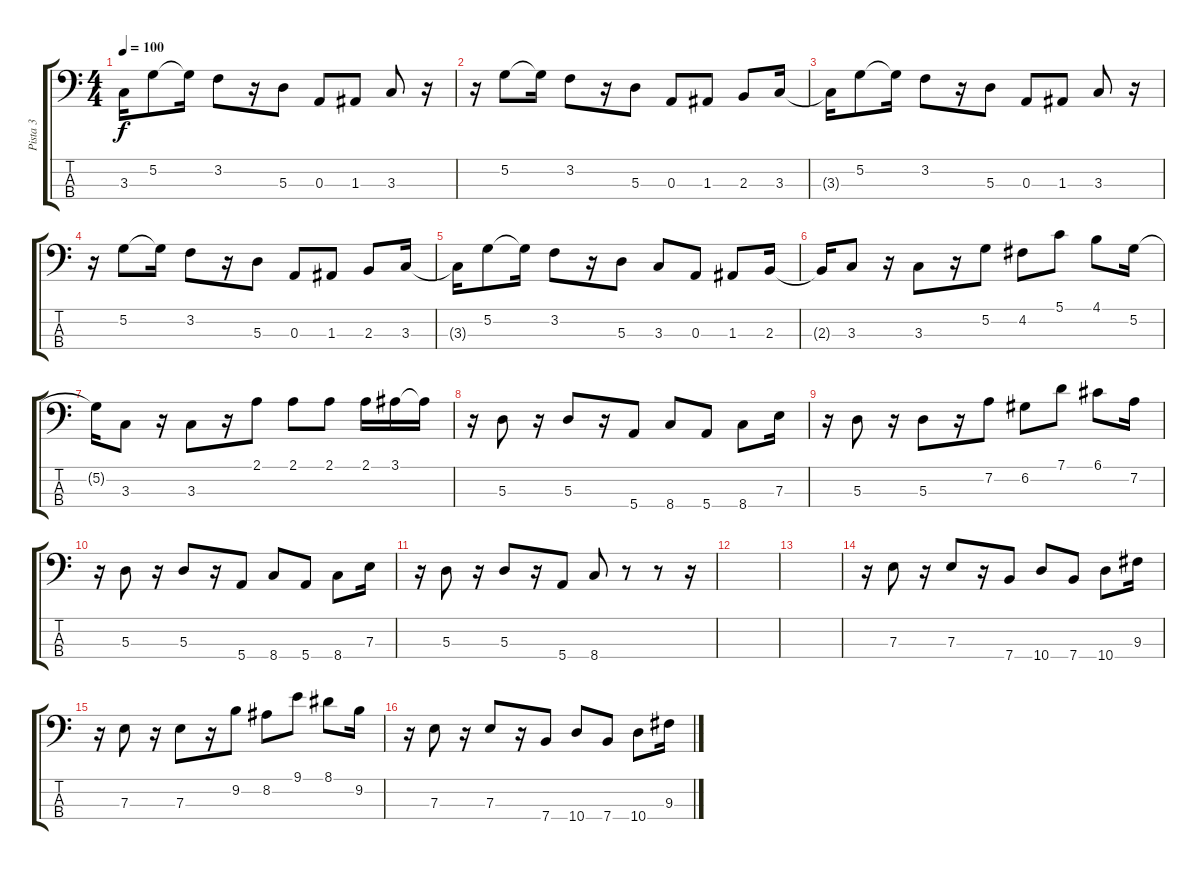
\track ("Pista 3" "Pista 3") {instrument electricbasspick}
\staff {score tabs}
\tuning (G2 D2 A1 E1) {hide}
\ts (4 4)
\tempo 100
\clef f4
\ks c
3.3{t}.16{dy f} 5.2.8 5.2{t}.16 3.2.8 r.16 5.3.8 0.3.8 1.3.8 3.3.8 r.16 |
r.16 5.2.8 5.2{t}.16 3.2.8 r.16 5.3.8 0.3.8 1.3.8 2.3.8 3.3.16 |
3.3{t}.16 5.2.8 5.2{t}.16 3.2.8 r.16 5.3.8 0.3.8 1.3.8 3.3.8 r.16 |
r.16 5.2.8 5.2{t}.16 3.2.8 r.16 5.3.8 0.3.8 1.3.8 2.3.8 3.3.16 |
3.3{t}.16 5.2.8 5.2{t}.16 3.2.8 r.16 5.3.8 3.3.8 0.3.8 1.3.8 2.3.16 |
2.3{t}.16 3.3.8 r.16 3.3.8 r.16 5.2.8 4.2.8 5.1.8 4.1.8 5.2.16 |
5.2{t}.16 3.3.8 r.16 3.3.8 r.16 2.1.8 2.1.8 2.1.8 2.1.16 3.1.16 3.1{t}.16 |
r.16 5.3.8 r.16 5.3.8 r.16 5.4.8 8.4.8 5.4.8 8.4.8 7.3.16 |
r.16 5.3.8 r.16 5.3.8 r.16 7.2.8 6.2.8 7.1.8 6.1.8 7.2.16 |
r.16 5.3.8 r.16 5.3.8 r.16 5.4.8 8.4.8 5.4.8 8.4.8 7.3.16 |
r.16 5.3.8 r.16 5.3.8 r.16 5.4.8 8.4.8 r.8 r.8 r.16 |
|
|
r.16 7.3.8 r.16 7.3.8 r.16 7.4.8 10.4.8 7.4.8 10.4.8 9.3.16 |
r.16 7.3.8 r.16 7.3.8 r.16 9.2.8 8.2.8 9.1.8 8.1.8 9.2.16 |
r.16 7.3.8 r.16 7.3.8 r.16 7.4.8 10.4.8 7.4.8 10.4.8 9.3.16
